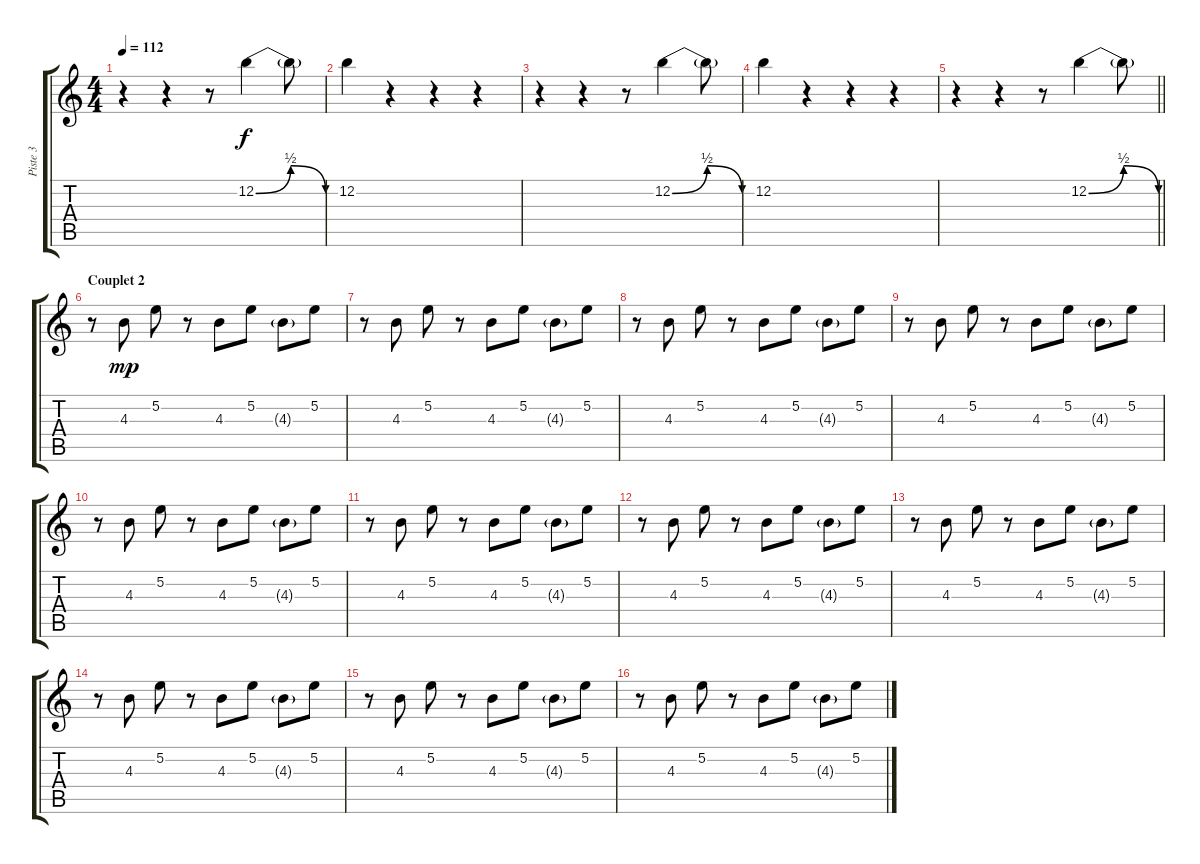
\track ("Piste 3" "Piste 3") {instrument electricguitarclean}
\staff {score tabs}
\tuning (E4 B3 G3 D3 A2 E2) {hide}
\ts (4 4)
\tempo 112
\clef g2
\ks c
r.4{dy f} r.4 r.8 12.2{be (bendrelease 0 0 26 2 53 2 60 0)}.4 12.2{t}.8 |
12.2.4 r.4 r.4 r.4 |
r.4 r.4 r.8 12.2{be (bendrelease 0 0 26 2 53 2 60 0)}.4 12.2{t}.8 |
12.2.4 r.4 r.4 r.4 |
\barLineRight lightlight
r.4 r.4 r.8 12.2{be (bendrelease 0 0 26 2 53 2 60 0)}.4 12.2{t}.8 |
\section ("" "Couplet 2")
r.8 4.3.8{dy mp} 5.2.8 r.8 4.3.8 5.2.8 4.3{g}.8 5.2.8 |
r.8 4.3.8 5.2.8 r.8 4.3.8 5.2.8 4.3{g}.8 5.2.8 |
r.8 4.3.8 5.2.8 r.8 4.3.8 5.2.8 4.3{g}.8 5.2.8 |
r.8 4.3.8 5.2.8 r.8 4.3.8 5.2.8 4.3{g}.8 5.2.8 |
r.8 4.3.8 5.2.8 r.8 4.3.8 5.2.8 4.3{g}.8 5.2.8 |
r.8 4.3.8 5.2.8 r.8 4.3.8 5.2.8 4.3{g}.8 5.2.8 |
r.8 4.3.8 5.2.8 r.8 4.3.8 5.2.8 4.3{g}.8 5.2.8 |
r.8 4.3.8 5.2.8 r.8 4.3.8 5.2.8 4.3{g}.8 5.2.8 |
r.8 4.3.8 5.2.8 r.8 4.3.8 5.2.8 4.3{g}.8 5.2.8 |
r.8 4.3.8 5.2.8 r.8 4.3.8 5.2.8 4.3{g}.8 5.2.8 |
r.8 4.3.8 5.2.8 r.8 4.3.8 5.2.8 4.3{g}.8 5.2.8
